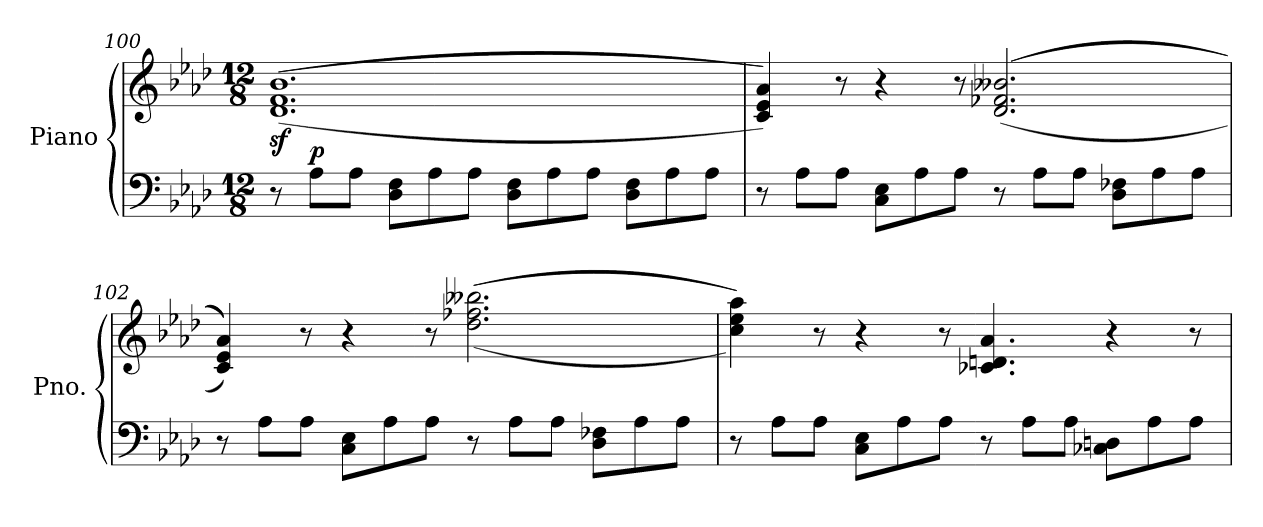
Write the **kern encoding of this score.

**kern	**kern	**dynam
*part1	*part1	*part1
*staff2	*staff1	*staff1/2
*I"Piano	*	*
*I'Pno.	*	*
*clefF4	*clefG2	*
*k[b-e-a-d-]	*k[b-e-a-d-]	*
*M12/8	*M12/8	*
=100	=100	=100
8r	((>(>1.d-z< 1.fz< 1.b-z<	.
!	!	!LO:DY:a=2
8A-\L	.	p
8A-\J	.	.
8D-\ 8F\L	.	.
8A-\	.	.
8A-\J	.	.
8D-\ 8F\L	.	.
8A-\	.	.
8A-\J	.	.
8D-\ 8F\L	.	.
8A-\	.	.
8A-\J	.	.
!!LO:LB:g=z
=101	=101	=101
8r	4c/ 4e-/ 4a-/)))	.
8A-\L	.	.
8A-\J	8r	.
8C\ 8E-\L	4r	.
8A-\	.	.
8A-\J	8r	.
8r	(((>2.d-/ 2.f-X/ 2.b--X/	.
8A-\L	.	.
8A-\J	.	.
8D-\ 8F-X\L	.	.
8A-\	.	.
8A-\J	.	.
=102	=102	=102
8r	4c/ 4e-/ 4a-/)))	.
8A-\L	.	.
8A-\J	8r	.
8C\ 8E-\L	4r	.
8A-\	.	.
8A-\J	8r	.
8r	(((2.dd-\ 2.ff-X\ 2.bb--X\	.
8A-\L	.	.
8A-\J	.	.
8D-\ 8F-X\L	.	.
8A-\	.	.
8A-\J	.	.
=103	=103	=103
8r	4cc\ 4ee-\ 4aa-\)))	.
8A-\L	.	.
8A-\J	8r	.
8C\ 8E-\L	4r	.
8A-\	.	.
8A-\J	8r	.
8r	4.c-X/ 4.dn/ 4.a-/	.
8A-\L	.	.
8A-\J	.	.
8C-X\ 8Dn\L	4r	.
8A-\	.	.
8A-\J	8r	.
=	=	=
*-	*-	*-
